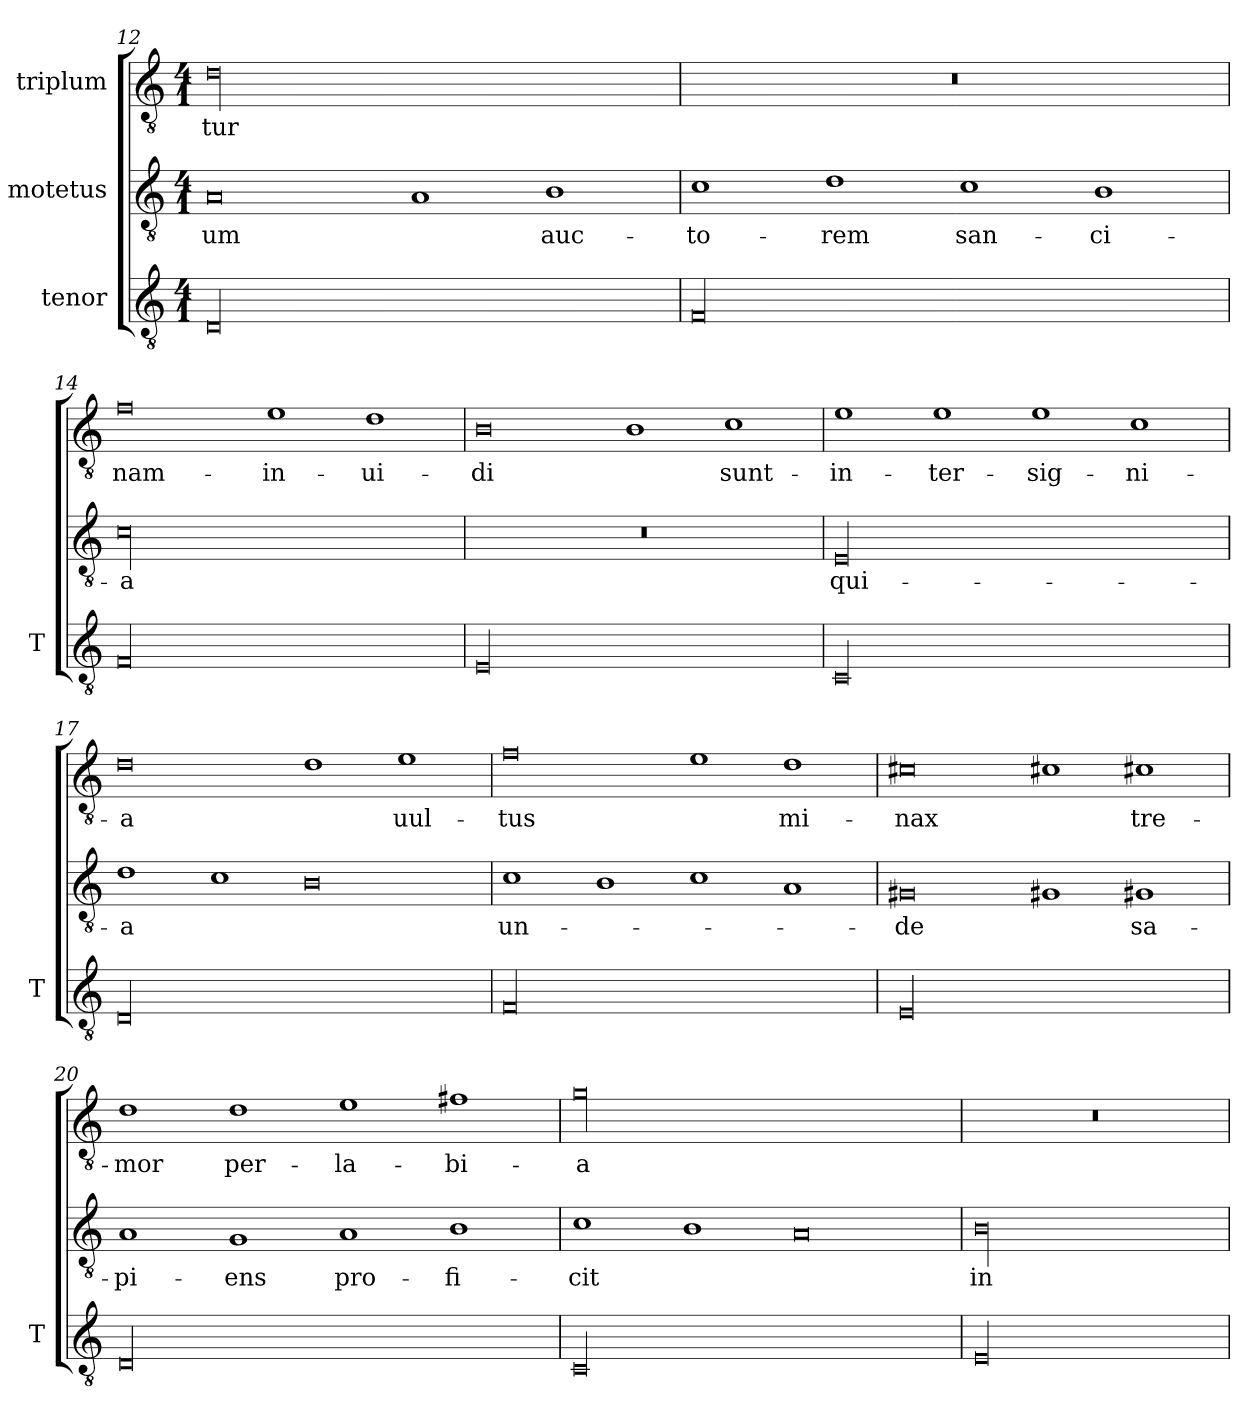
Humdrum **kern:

**kern	**kern	**text	**kern	**text
*part3	*part2	*part2	*part1	*part1
*staff3	*staff2	*staff2	*staff1	*staff1
*I"tenor	*I"motetus	*	*I"triplum	*
*I'T	*	*	*	*
*clefGv2	*clefGv2	*	*clefGv2	*
*k[]	*k[]	*	*k[]	*
*C:	*C:	*	*C:	*
*M4/1	*M4/1	*	*M4/1	*
=12	=12	=12	=12	=12
00D/	0A/	-um	00d\	-tur
.	1A/	.	.	.
.	1B\	auc-	.	.
=13	=13	=13	=13	=13
00F/	1c\	-to-	00r	.
.	1d\	-rem	.	.
.	1c\	san-	.	.
.	1B\	-ci-	.	.
=14	=14	=14	=14	=14
00F/	00c\	-a	0f\	nam-
.	.	.	1e\	in-
.	.	.	1d\	-ui-
=15	=15	=15	=15	=15
00E/	00r	.	0B\	-di
.	.	.	1B\	.
.	.	.	1c\	sunt-
=16	=16	=16	=16	=16
00C/	00E/	qui-	1e\	in-
.	.	.	1e\	-ter-
.	.	.	1e\	-sig-
.	.	.	1c\	-ni-
!!LO:PB:g=z
=17	=17	=17	=17	=17
00D/	1d\	-a	0d\	-a
.	1c\	.	.	.
.	0B\	.	1d\	.
.	.	.	1e\	uul-
=18	=18	=18	=18	=18
00F/	1c\	un-	0f\	-tus
.	1B\	.	.	.
.	1c\	.	1e\	.
.	1A/	.	1d\	mi-
=19	=19	=19	=19	=19
00E/	0G#X/	-de	0c#X\	-nax
.	1G#X/	.	1c#X\	.
.	1G#X/	sa-	1c#X\	tre-
=20	=20	=20	=20	=20
00D/	1A/	-pi-	1d\	-mor
.	1G/	-ens	1d\	per-
.	1A/	pro-	1e\	la-
.	1B\	-fi-	1f#X\	-bi-
=21	=21	=21	=21	=21
00C/	1c\	-cit	00g\	-a
.	1B\	.	.	.
.	0A/	.	.	.
=22	=22	=22	=22	=22
00E/	00B\	in-	00r	.
=	=	=	=	=
*-	*-	*-	*-	*-
